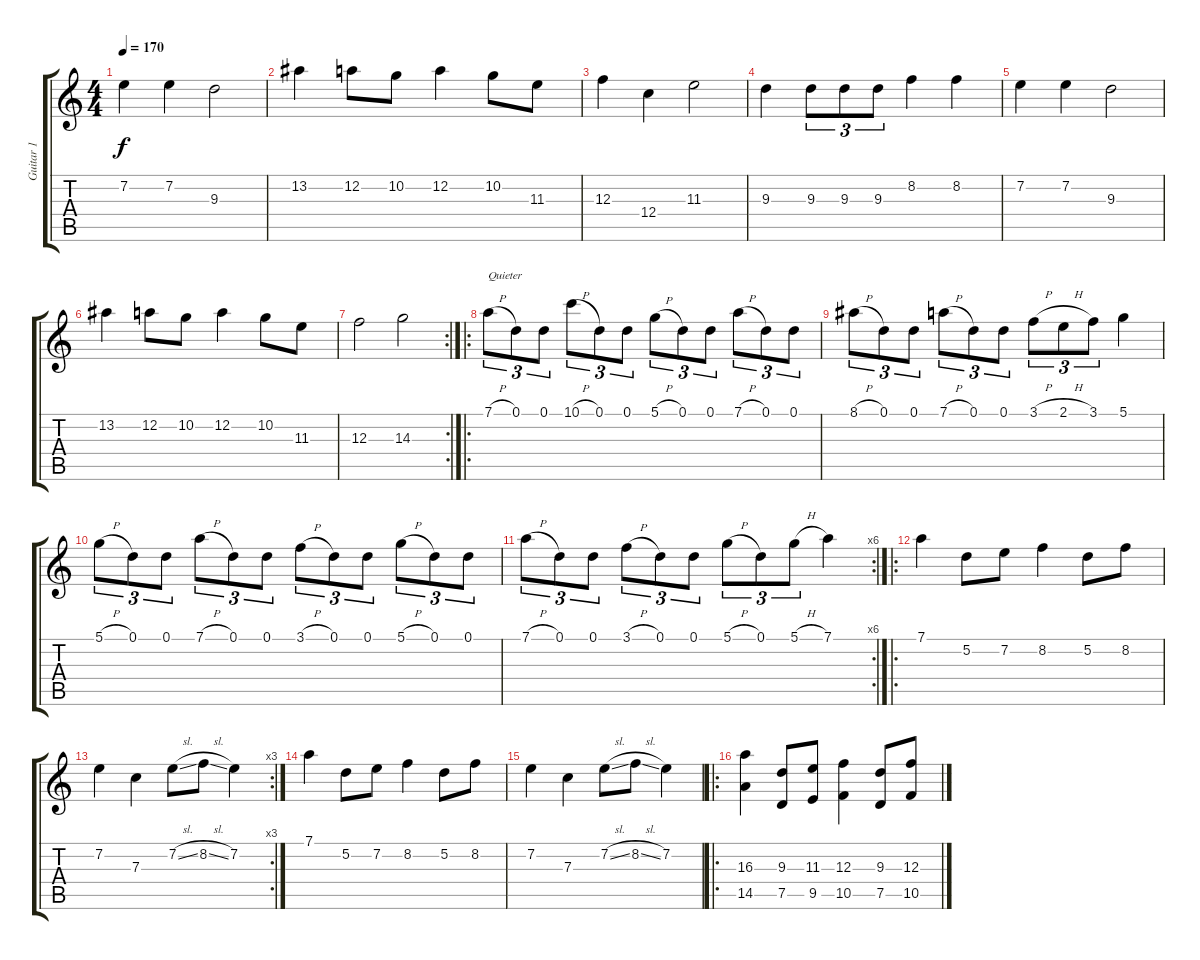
\track ("Guitar 1" "Guitar 1") {instrument distortionguitar}
\staff {score tabs}
\tuning (D4 A3 F3 C3 G2 D2) {hide}
\ts (4 4)
\tempo 170
\clef g2
\ks c
7.2.4{dy f} 7.2.4 9.3.2 |
13.2.4 12.2.8 10.2.8 12.2.4 10.2.8 11.3.8 |
12.3.4 12.4.4 11.3.2 |
9.3.4 9.3.8{tu (3 2)} 9.3.8{tu (3 2)} 9.3.8{tu (3 2)} 8.2.4 8.2.4 |
7.2.4 7.2.4 9.3.2 |
13.2.4 12.2.8 10.2.8 12.2.4 10.2.8 11.3.8 |
\rc 2
12.3.2 14.3.2 |
\ro
7.1{h}.8{tu (3 2) txt "Quieter" volume 9} 0.1.8{tu (3 2)} 0.1.8{tu (3 2)} 10.1{h}.8{tu (3 2)} 0.1.8{tu (3 2)} 0.1.8{tu (3 2)} 5.1{h}.8{tu (3 2)} 0.1.8{tu (3 2)} 0.1.8{tu (3 2)} 7.1{h}.8{tu (3 2)} 0.1.8{tu (3 2)} 0.1.8{tu (3 2)} |
8.1{h}.8{tu (3 2)} 0.1.8{tu (3 2)} 0.1.8{tu (3 2)} 7.1{h}.8{tu (3 2)} 0.1.8{tu (3 2)} 0.1.8{tu (3 2)} 3.1{h}.8{tu (3 2)} 2.1{h}.8{tu (3 2)} 3.1.8{tu (3 2)} 5.1.4 |
5.1{h}.8{tu (3 2)} 0.1.8{tu (3 2)} 0.1.8{tu (3 2)} 7.1{h}.8{tu (3 2)} 0.1.8{tu (3 2)} 0.1.8{tu (3 2)} 3.1{h}.8{tu (3 2)} 0.1.8{tu (3 2)} 0.1.8{tu (3 2)} 5.1{h}.8{tu (3 2)} 0.1.8{tu (3 2)} 0.1.8{tu (3 2)} |
\rc 6
7.1{h}.8{tu (3 2)} 0.1.8{tu (3 2)} 0.1.8{tu (3 2)} 3.1{h}.8{tu (3 2)} 0.1.8{tu (3 2)} 0.1.8{tu (3 2)} 5.1{h}.8{tu (3 2)} 0.1.8{tu (3 2)} 5.1{h}.8{tu (3 2)} 7.1.4 |
\ro
7.1.4{volume 13 instrument acousticguitarsteel} 5.2.8 7.2.8 8.2.4 5.2.8 8.2.8 |
\rc 3
7.2.4 7.3.4 7.2{sl}.8 8.2{sl}.8 7.2.4 |
7.1.4{instrument acousticguitarsteel} 5.2.8 7.2.8 8.2.4 5.2.8 8.2.8 |
7.2.4 7.3.4 7.2{sl}.8 8.2{sl}.8 7.2.4 |
\ro
(16.3 14.5).4{instrument distortionguitar} (9.3 7.5).8 (11.3 9.5).8 (12.3 10.5).4 (9.3 7.5).8 (12.3 10.5).8
